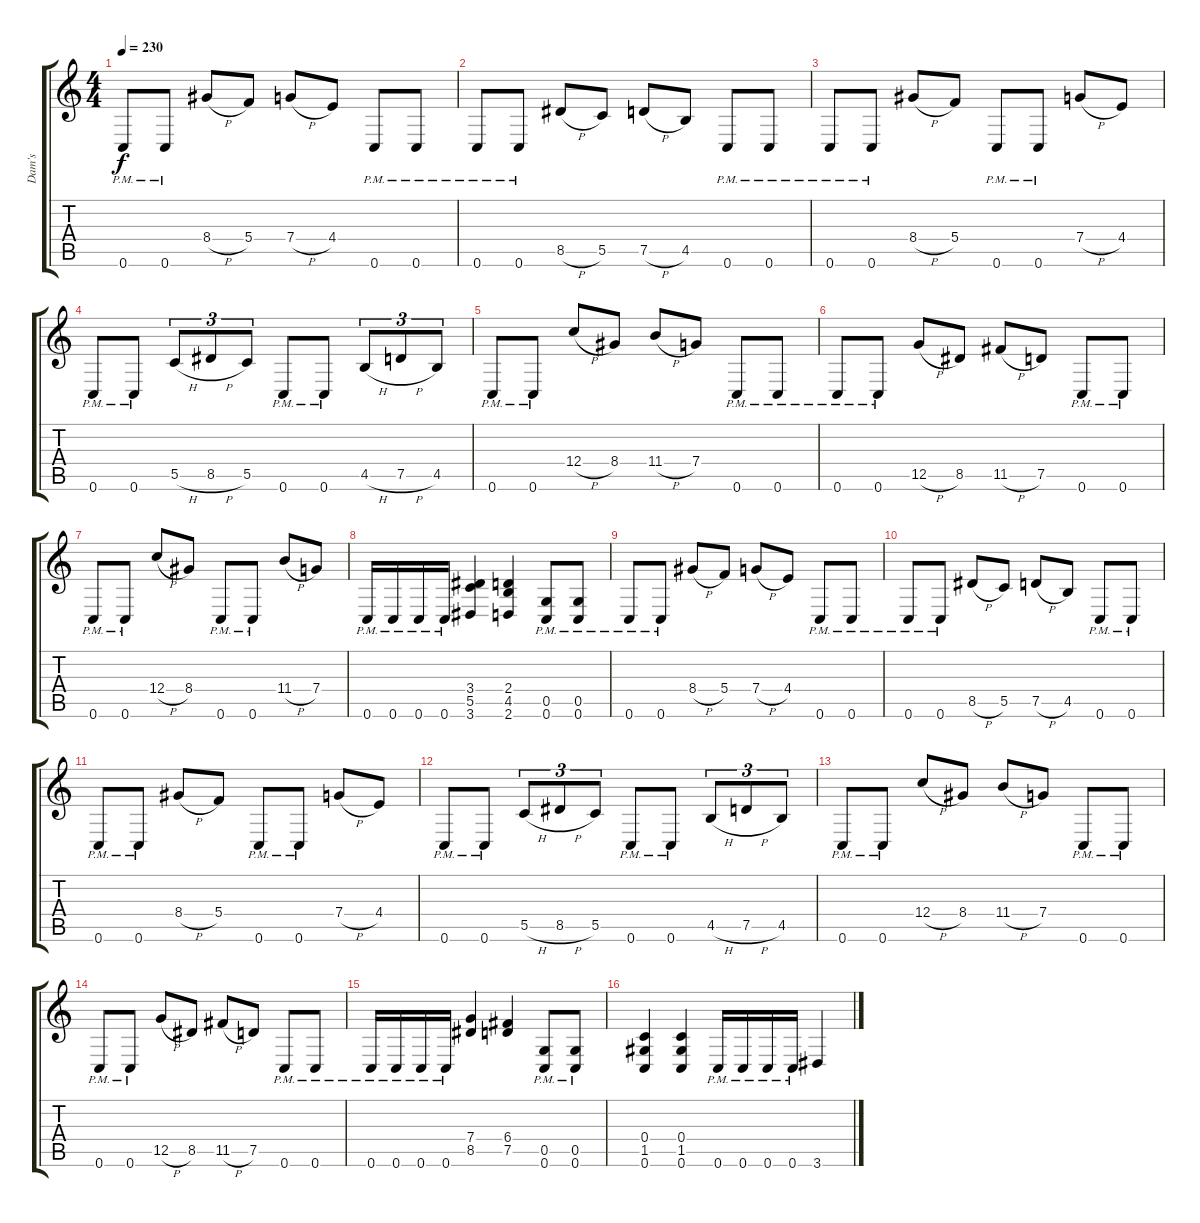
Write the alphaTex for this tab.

\track ("Dam's" "Dam's") {instrument distortionguitar}
\staff {score tabs}
\tuning (D4 A3 F3 C3 G2 C2) {hide}
\ts (4 4)
\tempo 230
\clef g2
\ks c
0.6{pm}.8{dy f} 0.6{pm}.8 8.4{h}.8 5.4.8 7.4{h}.8 4.4.8 0.6{pm}.8 0.6{pm}.8 |
0.6{pm}.8 0.6{pm}.8 8.5{h}.8 5.5.8 7.5{h}.8 4.5.8 0.6{pm}.8 0.6{pm}.8 |
0.6{pm}.8 0.6{pm}.8 8.4{h}.8 5.4.8 0.6{pm}.8 0.6{pm}.8 7.4{h}.8 4.4.8 |
0.6{pm}.8 0.6{pm}.8 5.5{h}.8{tu (3 2)} 8.5{h}.8{tu (3 2)} 5.5.8{tu (3 2)} 0.6{pm}.8 0.6{pm}.8 4.5{h}.8{tu (3 2)} 7.5{h}.8{tu (3 2)} 4.5.8{tu (3 2)} |
0.6{pm}.8 0.6{pm}.8 12.4{h}.8 8.4.8 11.4{h}.8 7.4.8 0.6{pm}.8 0.6{pm}.8 |
0.6{pm}.8 0.6{pm}.8 12.5{h}.8 8.5.8 11.5{h}.8 7.5.8 0.6{pm}.8 0.6{pm}.8 |
0.6{pm}.8 0.6{pm}.8 12.4{h}.8 8.4.8 0.6{pm}.8 0.6{pm}.8 11.4{h}.8 7.4.8 |
0.6{pm}.16 0.6{pm}.16 0.6{pm}.16 0.6{pm}.16 (3.4 5.5 3.6).4 (2.4 4.5 2.6).4 (0.5{pm} 0.6{pm}).8 (0.5{pm} 0.6{pm}).8 |
0.6{pm}.8 0.6{pm}.8 8.4{h}.8 5.4.8 7.4{h}.8 4.4.8 0.6{pm}.8 0.6{pm}.8 |
0.6{pm}.8 0.6{pm}.8 8.5{h}.8 5.5.8 7.5{h}.8 4.5.8 0.6{pm}.8 0.6{pm}.8 |
0.6{pm}.8 0.6{pm}.8 8.4{h}.8 5.4.8 0.6{pm}.8 0.6{pm}.8 7.4{h}.8 4.4.8 |
0.6{pm}.8 0.6{pm}.8 5.5{h}.8{tu (3 2)} 8.5{h}.8{tu (3 2)} 5.5.8{tu (3 2)} 0.6{pm}.8 0.6{pm}.8 4.5{h}.8{tu (3 2)} 7.5{h}.8{tu (3 2)} 4.5.8{tu (3 2)} |
0.6{pm}.8 0.6{pm}.8 12.4{h}.8 8.4.8 11.4{h}.8 7.4.8 0.6{pm}.8 0.6{pm}.8 |
0.6{pm}.8 0.6{pm}.8 12.5{h}.8 8.5.8 11.5{h}.8 7.5.8 0.6{pm}.8 0.6{pm}.8 |
0.6{pm}.16 0.6{pm}.16 0.6{pm}.16 0.6{pm}.16 (7.4 8.5).4 (6.4 7.5).4 (0.5{pm} 0.6{pm}).8 (0.5{pm} 0.6{pm}).8 |
(0.4 1.5 0.6).4 (0.4 1.5 0.6).4 0.6{pm}.16 0.6{pm}.16 0.6{pm}.16 0.6{pm}.16 3.6.4
